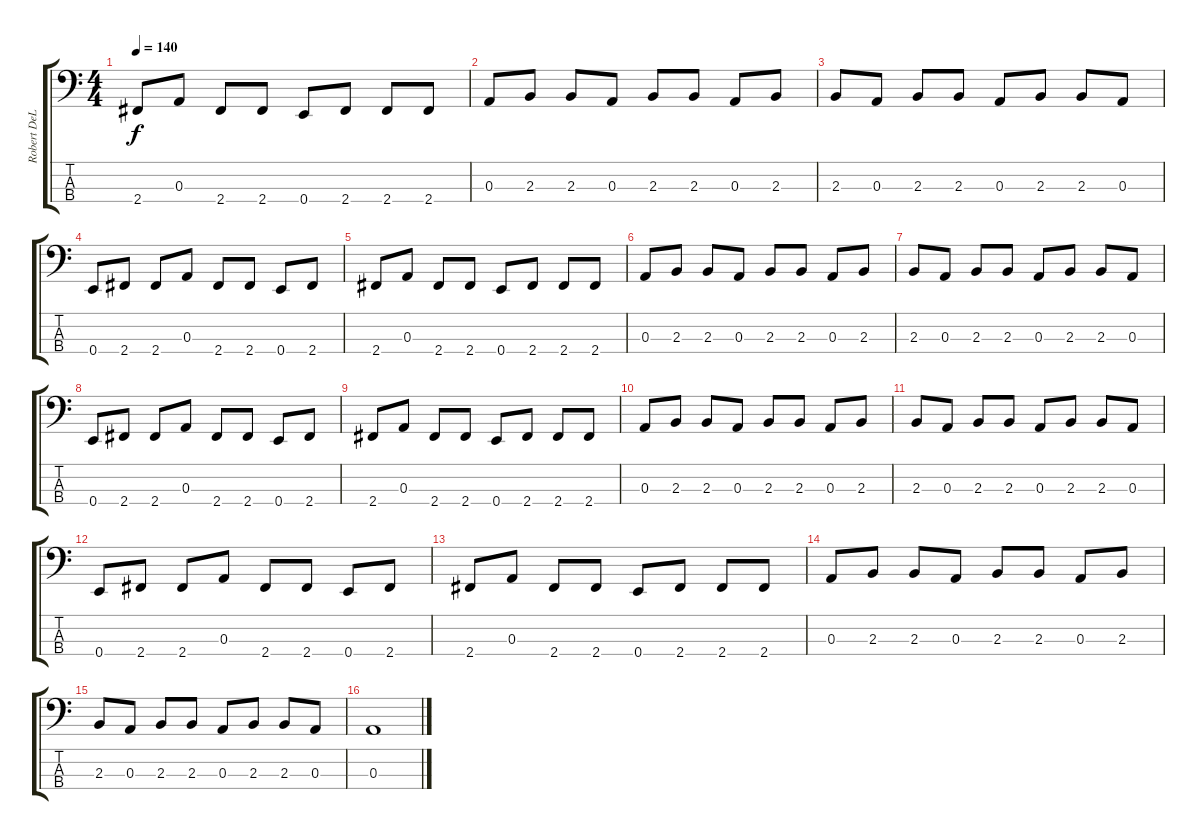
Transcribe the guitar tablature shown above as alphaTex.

\track ("Robert DeLeo" "Robert DeL") {instrument acousticbass}
\staff {score tabs}
\tuning (G2 D2 A1 E1) {hide}
\ts (4 4)
\tempo 140
\clef f4
\ks c
2.4.8{dy f} 0.3.8 2.4.8 2.4.8 0.4.8 2.4.8 2.4.8 2.4.8 |
0.3.8 2.3.8 2.3.8 0.3.8 2.3.8 2.3.8 0.3.8 2.3.8 |
2.3.8 0.3.8 2.3.8 2.3.8 0.3.8 2.3.8 2.3.8 0.3.8 |
0.4.8 2.4.8 2.4.8 0.3.8 2.4.8 2.4.8 0.4.8 2.4.8 |
2.4.8 0.3.8 2.4.8 2.4.8 0.4.8 2.4.8 2.4.8 2.4.8 |
0.3.8 2.3.8 2.3.8 0.3.8 2.3.8 2.3.8 0.3.8 2.3.8 |
2.3.8 0.3.8 2.3.8 2.3.8 0.3.8 2.3.8 2.3.8 0.3.8 |
0.4.8 2.4.8 2.4.8 0.3.8 2.4.8 2.4.8 0.4.8 2.4.8 |
2.4.8 0.3.8 2.4.8 2.4.8 0.4.8 2.4.8 2.4.8 2.4.8 |
0.3.8 2.3.8 2.3.8 0.3.8 2.3.8 2.3.8 0.3.8 2.3.8 |
2.3.8 0.3.8 2.3.8 2.3.8 0.3.8 2.3.8 2.3.8 0.3.8 |
0.4.8 2.4.8 2.4.8 0.3.8 2.4.8 2.4.8 0.4.8 2.4.8 |
2.4.8 0.3.8 2.4.8 2.4.8 0.4.8 2.4.8 2.4.8 2.4.8 |
0.3.8 2.3.8 2.3.8 0.3.8 2.3.8 2.3.8 0.3.8 2.3.8 |
2.3.8 0.3.8 2.3.8 2.3.8 0.3.8 2.3.8 2.3.8 0.3.8 |
0.3.1
